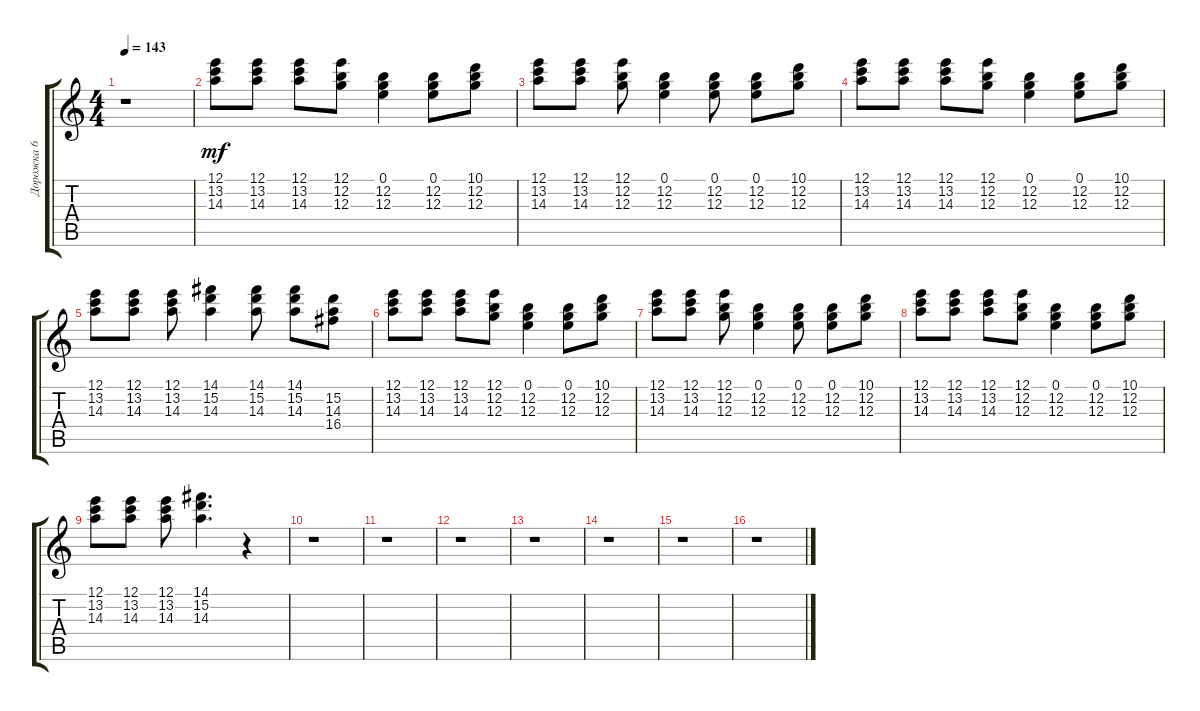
\track ("Дорожка 6" "Дорожка 6") {instrument electricguitarclean}
\staff {score tabs}
\tuning (E4 B3 G3 D3 A2 E2) {hide}
\ts (4 4)
\tempo 143
\clef g2
\ks c
r.1{dy mf} |
(12.1 13.2 14.3).8 (12.1 13.2 14.3).8 (12.1 13.2 14.3).8 (12.1 12.2 12.3).8 (0.1 12.2 12.3).4 (0.1 12.2 12.3).8 (10.1 12.2 12.3).8 |
(12.1 13.2 14.3).8 (12.1 13.2 14.3).8 (12.1 12.2 12.3).8 (0.1 12.2 12.3).4 (0.1 12.2 12.3).8 (0.1 12.2 12.3).8 (10.1 12.2 12.3).8 |
(12.1 13.2 14.3).8 (12.1 13.2 14.3).8 (12.1 13.2 14.3).8 (12.1 12.2 12.3).8 (0.1 12.2 12.3).4 (0.1 12.2 12.3).8 (10.1 12.2 12.3).8 |
(12.1 13.2 14.3).8 (12.1 13.2 14.3).8 (12.1 13.2 14.3).8 (14.1 15.2 14.3).4 (14.1 15.2 14.3).8 (14.1 15.2 14.3).8 (15.2 14.3 16.4).8 |
(12.1 13.2 14.3).8 (12.1 13.2 14.3).8 (12.1 13.2 14.3).8 (12.1 12.2 12.3).8 (0.1 12.2 12.3).4 (0.1 12.2 12.3).8 (10.1 12.2 12.3).8 |
(12.1 13.2 14.3).8 (12.1 13.2 14.3).8 (12.1 12.2 12.3).8 (0.1 12.2 12.3).4 (0.1 12.2 12.3).8 (0.1 12.2 12.3).8 (10.1 12.2 12.3).8 |
(12.1 13.2 14.3).8 (12.1 13.2 14.3).8 (12.1 13.2 14.3).8 (12.1 12.2 12.3).8 (0.1 12.2 12.3).4 (0.1 12.2 12.3).8 (10.1 12.2 12.3).8 |
(12.1 13.2 14.3).8 (12.1 13.2 14.3).8 (12.1 13.2 14.3).8 (14.1 15.2 14.3).4{d} r.4 |
r.1 |
r.1 |
r.1 |
r.1 |
r.1 |
r.1 |
r.1
